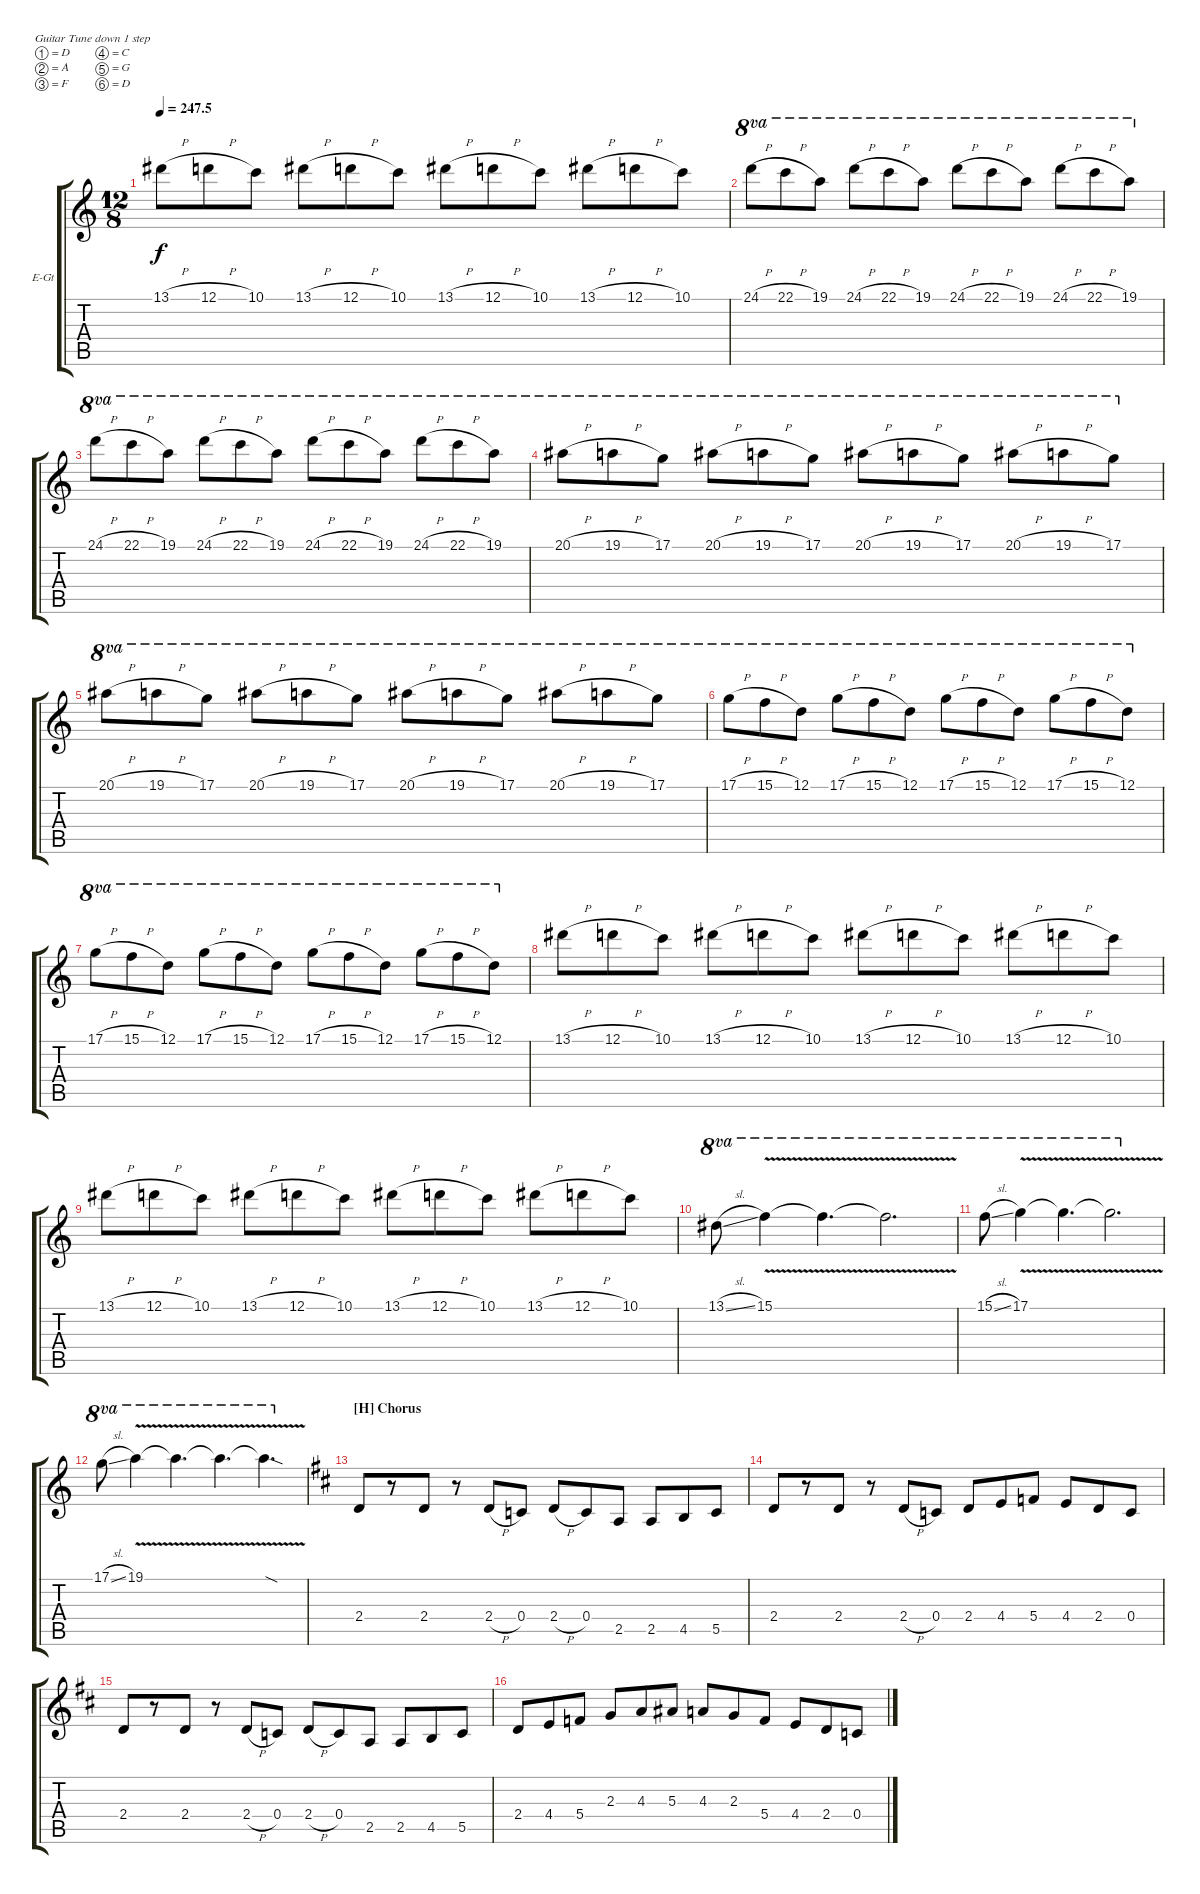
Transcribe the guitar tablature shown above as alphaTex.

\bracketExtendMode groupsimilarinstruments
\firstSystemTrackNameOrientation horizontal
\otherSystemsTrackNameOrientation horizontal
\track ("Distortion Guitar" "E-Gt") {instrument acousticgrandpiano}
\staff {score tabs}
\tuning (D4 A3 F3 C3 G2 D2)
\displaytranspose 12
\ts (12 8)
\tempo
247.5
\accidentals auto
\clef g2
\ottava regular
\simile none
\ks aminor
13.1{h}.8{dy f} 12.1{h}.8 10.1.8 13.1{h}.8 12.1{h}.8 10.1.8 13.1{h}.8 12.1{h}.8 10.1.8 13.1{h}.8 12.1{h}.8 10.1.8 |
24.1{h}.8{ot 8va} 22.1{h}.8{ot 8va} 19.1.8{ot 8va} 24.1{h}.8{ot 8va} 22.1{h}.8{ot 8va} 19.1.8{ot 8va} 24.1{h}.8{ot 8va} 22.1{h}.8{ot 8va} 19.1.8{ot 8va} 24.1{h}.8{ot 8va} 22.1{h}.8{ot 8va} 19.1.8{ot 8va} |
24.1{h}.8{ot 8va} 22.1{h}.8{ot 8va} 19.1.8{ot 8va} 24.1{h}.8{ot 8va} 22.1{h}.8{ot 8va} 19.1.8{ot 8va} 24.1{h}.8{ot 8va} 22.1{h}.8{ot 8va} 19.1.8{ot 8va} 24.1{h}.8{ot 8va} 22.1{h}.8{ot 8va} 19.1.8{ot 8va} |
20.1{h}.8{ot 8va} 19.1{h}.8{ot 8va} 17.1.8{ot 8va} 20.1{h}.8{ot 8va} 19.1{h}.8{ot 8va} 17.1.8{ot 8va} 20.1{h}.8{ot 8va} 19.1{h}.8{ot 8va} 17.1.8{ot 8va} 20.1{h}.8{ot 8va} 19.1{h}.8{ot 8va} 17.1.8{ot 8va} |
20.1{h}.8{ot 8va} 19.1{h}.8{ot 8va} 17.1.8{ot 8va} 20.1{h}.8{ot 8va} 19.1{h}.8{ot 8va} 17.1.8{ot 8va} 20.1{h}.8{ot 8va} 19.1{h}.8{ot 8va} 17.1.8{ot 8va} 20.1{h}.8{ot 8va} 19.1{h}.8{ot 8va} 17.1.8{ot 8va} |
17.1{h}.8{ot 8va} 15.1{h}.8{ot 8va} 12.1.8{ot 8va} 17.1{h}.8{ot 8va} 15.1{h}.8{ot 8va} 12.1.8{ot 8va} 17.1{h}.8{ot 8va} 15.1{h}.8{ot 8va} 12.1.8{ot 8va} 17.1{h}.8{ot 8va} 15.1{h}.8{ot 8va} 12.1.8{ot 8va} |
17.1{h}.8{ot 8va} 15.1{h}.8{ot 8va} 12.1.8{ot 8va} 17.1{h}.8{ot 8va} 15.1{h}.8{ot 8va} 12.1.8{ot 8va} 17.1{h}.8{ot 8va} 15.1{h}.8{ot 8va} 12.1.8{ot 8va} 17.1{h}.8{ot 8va} 15.1{h}.8{ot 8va} 12.1.8{ot 8va} |
13.1{h}.8 12.1{h}.8 10.1.8 13.1{h}.8 12.1{h}.8 10.1.8 13.1{h}.8 12.1{h}.8 10.1.8 13.1{h}.8 12.1{h}.8 10.1.8 |
13.1{h}.8 12.1{h}.8 10.1.8 13.1{h}.8 12.1{h}.8 10.1.8 13.1{h}.8 12.1{h}.8 10.1.8 13.1{h}.8 12.1{h}.8 10.1.8 |
13.1{sl}.8{ot 8va} 15.1{v}.4{ot 8va} 15.1{v t}.4{d ot 8va} 15.1{v t}.2{d ot 8va} |
15.1{sl}.8{ot 8va} 17.1{v}.4{ot 8va} 17.1{v t}.4{d ot 8va} 17.1{v t}.2{d ot 8va} |
17.1{sl}.8{ot 8va} 19.1{v}.4{ot 8va} 19.1{v t}.4{d ot 8va} 19.1{v t}.4{d ot 8va} 19.1{sod t}.4{d ot 8va} |
\section ("H" "Chorus")
\ks d
2.4.8 r.8 2.4.8 r.8 2.4{h}.8 0.4.8 2.4{h}.8 0.4.8 2.5.8 2.5.8 4.5.8 5.5.8 |
2.4.8 r.8 2.4.8 r.8 2.4{h}.8 0.4.8 2.4.8 4.4.8 5.4.8 4.4.8 2.4.8 0.4.8 |
2.4.8 r.8 2.4.8 r.8 2.4{h}.8 0.4.8 2.4{h}.8 0.4.8 2.5.8 2.5.8 4.5.8 5.5.8 |
2.4.8 4.4.8 5.4.8 2.3.8 4.3.8 5.3.8 4.3.8 2.3.8 5.4.8 4.4.8 2.4.8 0.4.8
